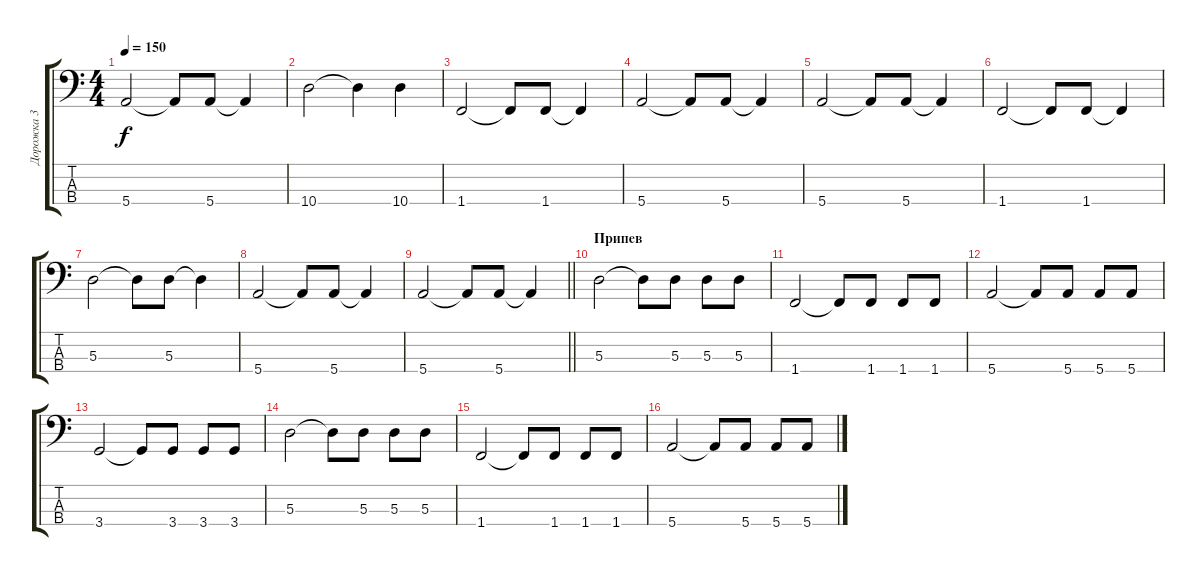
\track ("Дорожка 3" "Дорожка 3") {instrument electricbassfinger}
\staff {score tabs}
\tuning (G2 D2 A1 E1) {hide}
\ts (4 4)
\tempo 150
\clef f4
\ks c
5.4.2{dy f} 5.4{t}.8 5.4.8 5.4{t}.4 |
10.4.2 10.4{t}.4 10.4.4 |
1.4.2 1.4{t}.8 1.4.8 1.4{t}.4 |
5.4.2 5.4{t}.8 5.4.8 5.4{t}.4 |
5.4.2 5.4{t}.8 5.4.8 5.4{t}.4 |
1.4.2 1.4{t}.8 1.4.8 1.4{t}.4 |
5.3.2 5.3{t}.8 5.3.8 5.3{t}.4 |
5.4.2 5.4{t}.8 5.4.8 5.4{t}.4 |
\barLineRight lightlight
5.4.2 5.4{t}.8 5.4.8 5.4{t}.4 |
\section ("" "Припев")
5.3.2 5.3{t}.8 5.3.8 5.3.8 5.3.8 |
1.4.2 1.4{t}.8 1.4.8 1.4.8 1.4.8 |
5.4.2 5.4{t}.8 5.4.8 5.4.8 5.4.8 |
3.4.2 3.4{t}.8 3.4.8 3.4.8 3.4.8 |
5.3.2 5.3{t}.8 5.3.8 5.3.8 5.3.8 |
1.4.2 1.4{t}.8 1.4.8 1.4.8 1.4.8 |
5.4.2 5.4{t}.8 5.4.8 5.4.8 5.4.8
